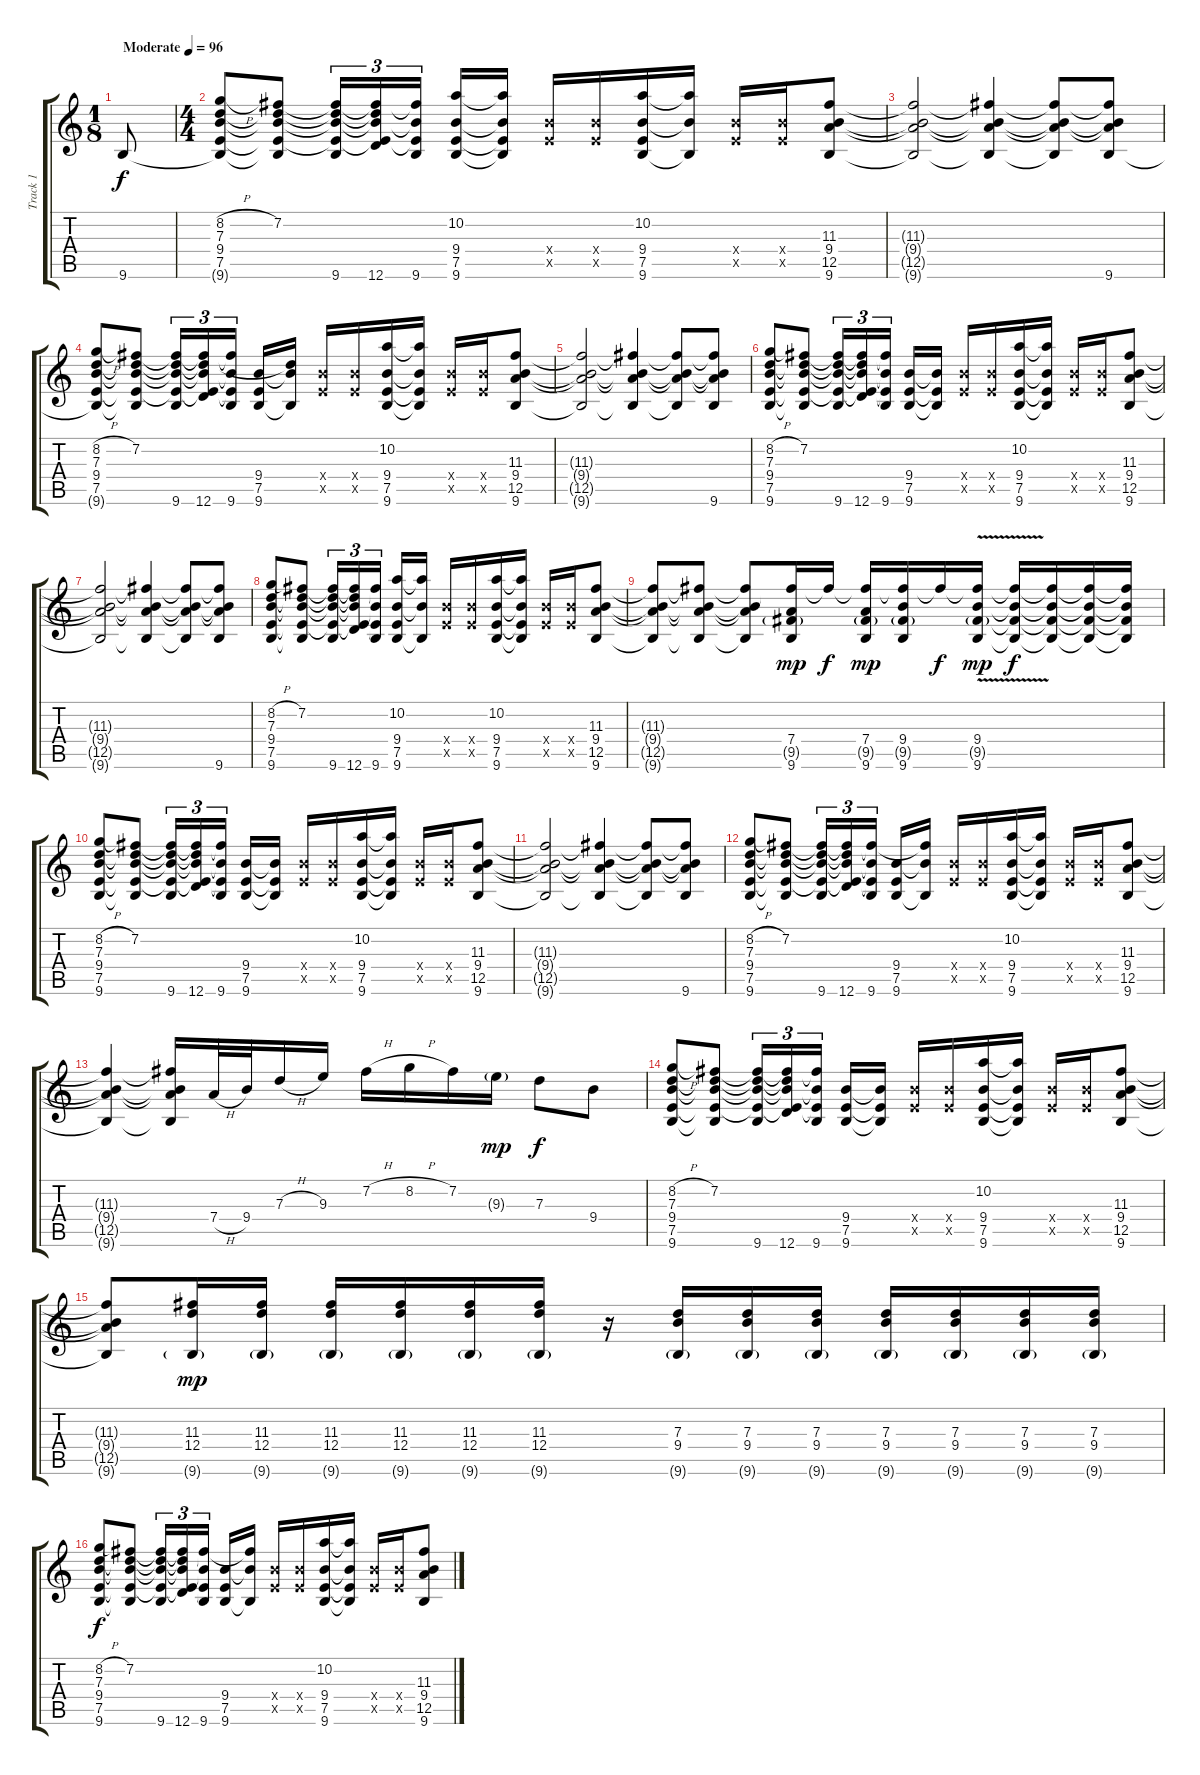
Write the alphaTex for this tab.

\track ("Track 1" "Track 1") {instrument electricguitarjazz}
\staff {score tabs}
\tuning (E4 B3 G3 D3 A2 D2) {hide}
\ts (1 8)
\tempo (96 "Moderate")
\clef g2
\ks c
9.6.8{dy f instrument electricguitarjazz} |
\ts (4 4)
(8.2{h} 7.3 9.4 7.5 9.6{t}).8 (7.2 7.3{t} 9.4{t} 7.5{t} 9.6{t}).8 (7.2{t} 7.3{t} 9.4{t} 7.5{t} 9.6).16{tu (3 2)} (7.2{t} 7.3{t} 9.4{t} 7.5{t} 12.6).16{tu (3 2)} (7.2{t} 9.4{t} 7.5{t} 9.6).16{tu (3 2) beam splitsecondary} (10.2 9.4 7.5 9.6).16 (10.2{t} 9.4{t} 7.5{t} 9.6{t}).16 (9.4{x} 7.5{x}).16 (9.4{x} 7.5{x}).16 (10.2 9.4 7.5 9.6).16 (10.2{t} 9.4{t} 9.6{t}).16 (9.4{x} 7.5{x}).16 (9.4{x} 7.5{x}).16 (11.3 9.4 12.5 9.6).8 |
(11.3{t} 9.4{t} 12.5{t} 9.6{t}).2 (11.3{t} 9.4{t} 12.5{t} 9.6{t}).4 (11.3{t} 9.4{t} 12.5{t} 9.6{t}).8 (11.3{t} 9.4{t} 12.5{t} 9.6).8 |
(8.2{h} 7.3 9.4 7.5 9.6{t}).8 (7.2 7.3{t} 9.4{t} 7.5{t} 9.6{t}).8 (7.2{t} 7.3{t} 9.4{t} 7.5{t} 9.6).16{tu (3 2)} (7.2{t} 7.3{t} 9.4{t} 7.5{t} 12.6).16{tu (3 2)} (7.2{t} 9.4{t} 7.5{t} 9.6).16{tu (3 2) beam splitsecondary} (9.4 7.5 9.6).16 (7.3{t} 9.4{t} 9.6{t}).16 (9.4{x} 7.5{x}).16 (9.4{x} 7.5{x}).16 (10.2 9.4 7.5 9.6).16 (10.2{t} 9.4{t} 7.5{t} 9.6{t}).16 (9.4{x} 7.5{x}).16 (9.4{x} 7.5{x}).16 (11.3 9.4 12.5 9.6).8 |
(11.3{t} 9.4{t} 12.5{t} 9.6{t}).2 (11.3{t} 9.4{t} 12.5{t} 9.6{t}).4 (11.3{t} 9.4{t} 12.5{t} 9.6{t}).8 (11.3{t} 9.4{t} 12.5{t} 9.6).8 |
(8.2{h} 7.3 9.4 7.5 9.6).8 (7.2 7.3{t} 9.4{t} 7.5{t} 9.6{t}).8 (7.2{t} 7.3{t} 9.4{t} 7.5{t} 9.6).16{tu (3 2)} (7.2{t} 7.3{t} 9.4{t} 7.5{t} 12.6).16{tu (3 2)} (7.2{t} 9.4{t} 7.5{t} 9.6).16{tu (3 2) beam splitsecondary} (9.4 7.5 9.6).16 (9.4{t} 7.5{t} 9.6{t}).16 (9.4{x} 7.5{x}).16 (9.4{x} 7.5{x}).16 (10.2 9.4 7.5 9.6).16 (10.2{t} 9.4{t} 7.5{t} 9.6{t}).16 (9.4{x} 7.5{x}).16 (9.4{x} 7.5{x}).16 (11.3 9.4 12.5 9.6).8 |
(11.3{t} 9.4{t} 12.5{t} 9.6{t}).2 (11.3{t} 9.4{t} 12.5{t} 9.6{t}).4 (11.3{t} 9.4{t} 12.5{t} 9.6{t}).8 (11.3{t} 9.4{t} 12.5{t} 9.6).8 |
(8.2{h} 7.3 9.4 7.5 9.6).8 (7.2 7.3{t} 9.4{t} 7.5{t} 9.6{t}).8 (7.2{t} 7.3{t} 9.4{t} 7.5{t} 9.6).16{tu (3 2)} (7.2{t} 7.3{t} 9.4{t} 7.5{t} 12.6).16{tu (3 2)} (7.2{t} 9.4{t} 7.5{t} 9.6).16{tu (3 2) beam splitsecondary} (10.2 9.4 7.5 9.6).16 (10.2{t} 9.4{t} 9.6{t}).16 (9.4{x} 7.5{x}).16 (9.4{x} 7.5{x}).16 (10.2 9.4 7.5 9.6).16 (10.2{t} 9.4{t} 7.5{t} 9.6{t}).16 (9.4{x} 7.5{x}).16 (9.4{x} 7.5{x}).16 (11.3 9.4 12.5 9.6).8 |
(11.3{t} 9.4{t} 12.5{t} 9.6{t}).8 (11.3{t} 9.4{t} 12.5{t} 9.6{t}).8 (11.3{t} 9.4{t} 12.5{t} 9.6{t}).8 (11.3{t} 7.4 9.5{g} 9.6).16{dy mp} 11.3{t}.16{dy f} (11.3{t} 7.4 9.5{g} 9.6).16{dy mp} (11.3{t} 9.4 9.5{g} 9.6).16 11.3{t}.16{dy f} (11.3{t} 9.4{v} 9.5{g} 9.6).16{dy mp} (11.3{t} 9.4{t} 9.5{t} 9.6{t}).16{dy f} (11.3{t} 9.4{t} 9.5{t} 9.6{t}).16 (11.3{t} 9.4{t} 9.5{t} 9.6{t}).16 (11.3{t} 9.4{t} 9.5{t} 9.6{t}).16 |
(8.2{h} 7.3 9.4 7.5 9.6).8 (7.2 7.3{t} 9.4{t} 7.5{t} 9.6{t}).8 (7.2{t} 7.3{t} 9.4{t} 7.5{t} 9.6).16{tu (3 2)} (7.2{t} 7.3{t} 9.4{t} 7.5{t} 12.6).16{tu (3 2)} (7.2{t} 9.4{t} 7.5{t} 9.6).16{tu (3 2) beam splitsecondary} (9.4 7.5 9.6).16 (9.4{t} 7.5{t} 9.6{t}).16 (9.4{x} 7.5{x}).16 (9.4{x} 7.5{x}).16 (10.2 9.4 7.5 9.6).16 (10.2{t} 9.4{t} 7.5{t} 9.6{t}).16 (9.4{x} 7.5{x}).16 (9.4{x} 7.5{x}).16 (11.3 9.4 12.5 9.6).8 |
(11.3{t} 9.4{t} 12.5{t} 9.6{t}).2 (11.3{t} 9.4{t} 12.5{t} 9.6{t}).4 (11.3{t} 9.4{t} 12.5{t} 9.6{t}).8 (11.3{t} 9.4{t} 12.5{t} 9.6).8 |
(8.2{h} 7.3 9.4 7.5 9.6).8 (7.2 7.3{t} 9.4{t} 7.5{t} 9.6{t}).8 (7.2{t} 7.3{t} 9.4{t} 7.5{t} 9.6).16{tu (3 2)} (7.2{t} 7.3{t} 9.4{t} 7.5{t} 12.6).16{tu (3 2)} (7.2{t} 9.4{t} 7.5{t} 9.6).16{tu (3 2) beam splitsecondary} (9.4 7.5 9.6).16 (7.2{t} 9.4{t} 9.6{t}).16 (9.4{x} 7.5{x}).16 (9.4{x} 7.5{x}).16 (10.2 9.4 7.5 9.6).16 (10.2{t} 9.4{t} 7.5{t} 9.6{t}).16 (9.4{x} 7.5{x}).16 (9.4{x} 7.5{x}).16 (11.3 9.4 12.5 9.6).8 |
(11.3{t} 9.4{t} 12.5{t} 9.6{t}).4 (11.3{t} 9.4{t} 12.5{t} 9.6{t}).16 7.4{h}.32 9.4.32 7.3{h}.16 9.3.16 7.2{h}.16 8.2{h}.16 7.2.16 9.3{g}.16{dy mp} 7.3.8{dy f} 9.4.8 |
(8.2{h} 7.3 9.4 7.5 9.6).8 (7.2 7.3{t} 9.4{t} 7.5{t} 9.6{t}).8 (7.2{t} 7.3{t} 9.4{t} 7.5{t} 9.6).16{tu (3 2)} (7.2{t} 7.3{t} 9.4{t} 7.5{t} 12.6).16{tu (3 2)} (7.2{t} 9.4{t} 7.5{t} 9.6).16{tu (3 2) beam splitsecondary} (9.4 7.5 9.6).16 (9.4{t} 7.5{t} 9.6{t}).16 (9.4{x} 7.5{x}).16 (9.4{x} 7.5{x}).16 (10.2 9.4 7.5 9.6).16 (10.2{t} 9.4{t} 7.5{t} 9.6{t}).16 (9.4{x} 7.5{x}).16 (9.4{x} 7.5{x}).16 (11.3 9.4 12.5 9.6).8 |
(11.3{t} 9.4{t} 12.5{t} 9.6{t}).8 (11.3 12.4 9.6{g}).16{dy mp} (11.3 12.4 9.6{g}).16 (11.3 12.4 9.6{g}).16 (11.3 12.4 9.6{g}).16 (11.3 12.4 9.6{g}).16 (11.3 12.4 9.6{g}).16 r.16 (7.3 9.4 9.6{g}).16 (7.3 9.4 9.6{g}).16 (7.3 9.4 9.6{g}).16 (7.3 9.4 9.6{g}).16 (7.3 9.4 9.6{g}).16 (7.3 9.4 9.6{g}).16 (7.3 9.4 9.6{g}).16 |
(8.2{h} 7.3 9.4 7.5 9.6).8{dy f} (7.2 7.3{t} 9.4{t} 7.5{t} 9.6{t}).8 (7.2{t} 7.3{t} 9.4{t} 7.5{t} 9.6).16{tu (3 2)} (7.2{t} 7.3{t} 9.4{t} 7.5{t} 12.6).16{tu (3 2)} (7.2{t} 9.4{t} 7.5{t} 9.6).16{tu (3 2) beam splitsecondary} (9.4 7.5 9.6).16 (7.2{t} 9.4{t} 9.6{t}).16 (9.4{x} 7.5{x}).16 (9.4{x} 7.5{x}).16 (10.2 9.4 7.5 9.6).16 (10.2{t} 9.4{t} 7.5{t} 9.6{t}).16 (9.4{x} 7.5{x}).16 (9.4{x} 7.5{x}).16 (11.3 9.4 12.5 9.6).8
